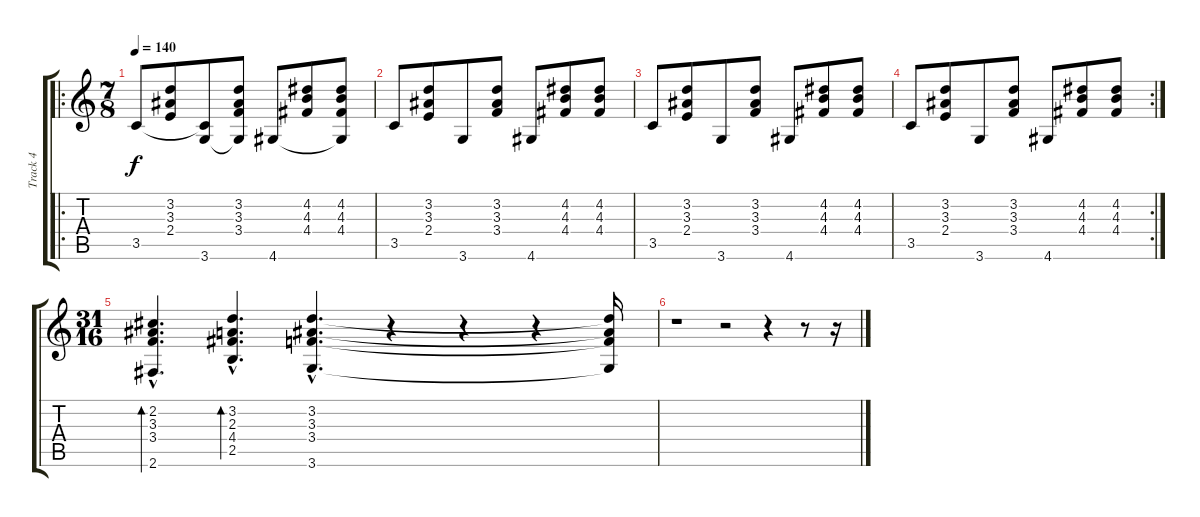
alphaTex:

\track ("Track 4" "Track 4") {instrument electricguitarjazz}
\staff {score tabs}
\tuning (E4 B3 G3 D3 A2 E2) {hide}
\ro
\ts (7 8)
\tempo 140
\clef g2
\ks c
3.5.8{dy f} (3.2 3.3 2.4).8 (3.5{t} 3.6).8 (3.2 3.3 3.4 3.6{t}).8 4.6.8 (4.2 4.3 4.4).8 (4.2 4.3 4.4 4.6{t}).8 |
3.5.8 (3.2 3.3 2.4).8 3.6.8 (3.2 3.3 3.4).8 4.6.8 (4.2 4.3 4.4).8 (4.2 4.3 4.4).8 |
3.5.8 (3.2 3.3 2.4).8 3.6.8 (3.2 3.3 3.4).8 4.6.8 (4.2 4.3 4.4).8 (4.2 4.3 4.4).8 |
\rc 2
3.5.8 (3.2 3.3 2.4).8 3.6.8 (3.2 3.3 3.4).8 4.6.8 (4.2 4.3 4.4).8 (4.2 4.3 4.4).8 |
\ts (31 16)
(2.2{hac} 3.3{hac} 3.4{hac} 2.6{hac}).4{d bd 240} (3.2{hac} 2.3{hac} 4.4{hac} 2.5{hac}).4{d bd 240} (3.2{hac} 3.3{hac} 3.4{hac} 3.6{hac}).4{d} r.4 r.4 r.4 (3.2{t} 3.3{t} 3.4{t} 3.6{t}).16 |
r.1 r.2 r.4 r.8 r.16
